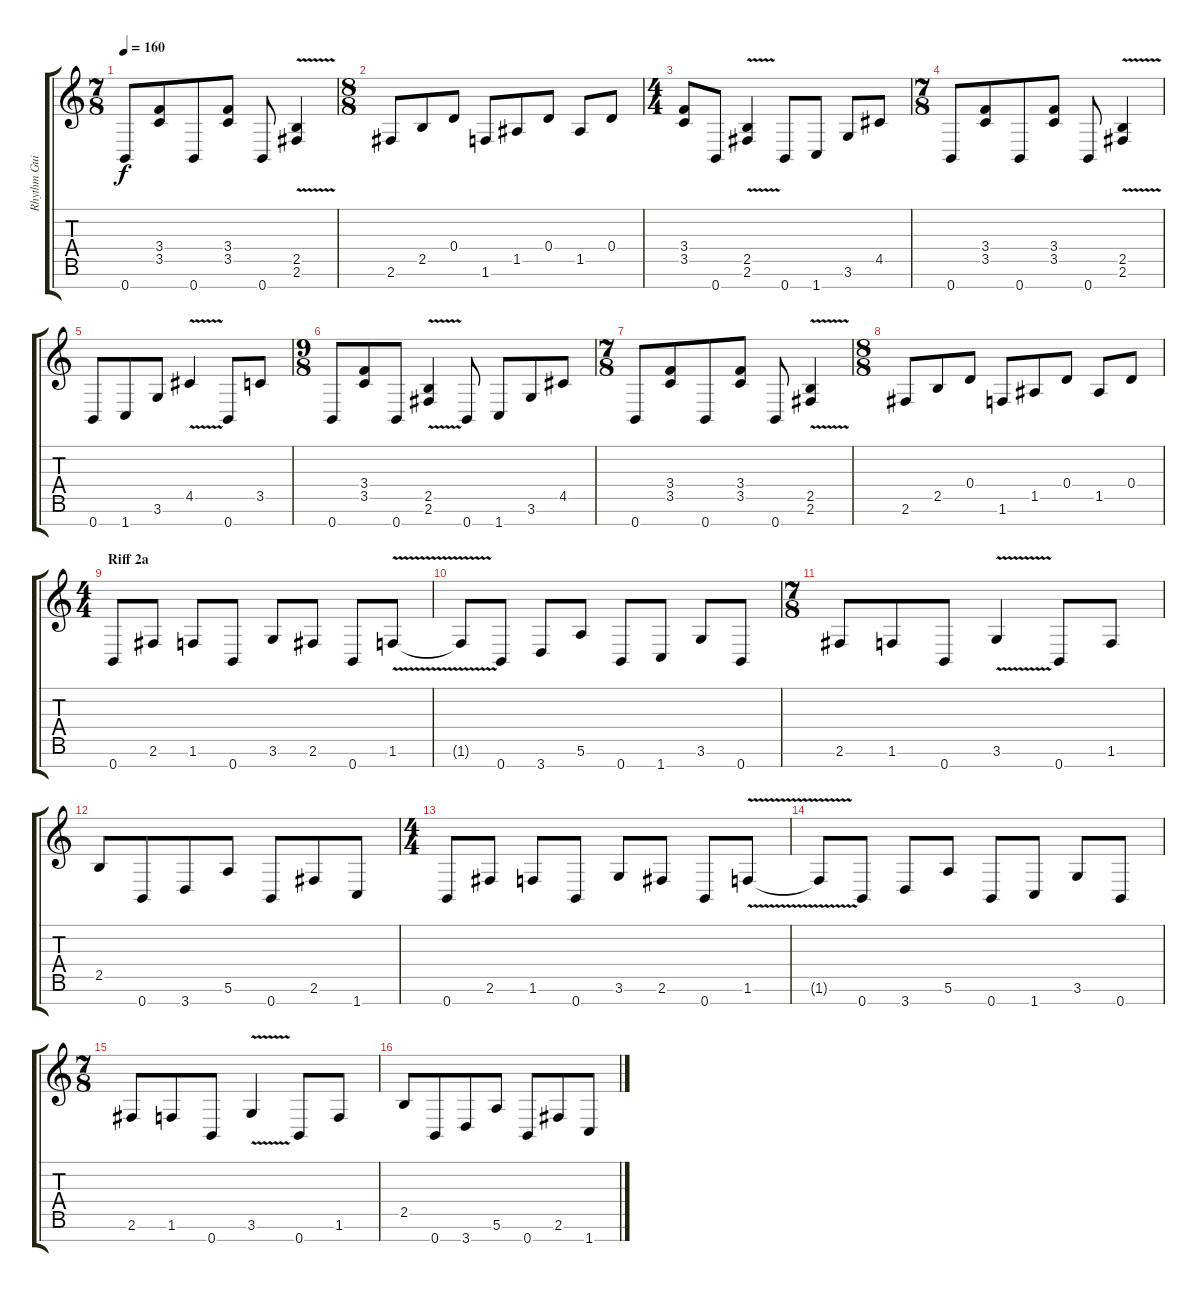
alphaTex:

\track ("Rhythm Guitar R" "Rhythm Gui") {instrument distortionguitar}
\staff {score tabs}
\tuning (E4 B3 G3 D3 A2 E2 B1) {hide}
\ts (7 8)
\tempo 160
\clef g2
\ks c
0.7.8{dy f} (3.4 3.5).8 0.7.8 (3.4 3.5).8 0.7.8 (2.5{v} 2.6{v}).4 |
\ts (8 8)
2.6.8 2.5.8 0.4.8 1.6.8 1.5.8 0.4.8 1.5.8 0.4.8 |
\ts (4 4)
(3.4 3.5).8 0.7.8 (2.5{v} 2.6{v}).4 0.7.8 1.7.8 3.6.8 4.5.8 |
\ts (7 8)
0.7.8 (3.4 3.5).8 0.7.8 (3.4 3.5).8 0.7.8 (2.5{v} 2.6{v}).4 |
0.7.8 1.7.8 3.6.8 4.5{v}.4 0.7.8 3.5.8 |
\ts (9 8)
0.7.8 (3.4 3.5).8 0.7.8 (2.5{v} 2.6{v}).4 0.7.8 1.7.8 3.6.8 4.5.8 |
\ts (7 8)
0.7.8 (3.4 3.5).8 0.7.8 (3.4 3.5).8 0.7.8 (2.5{v} 2.6{v}).4 |
\ts (8 8)
2.6.8 2.5.8 0.4.8 1.6.8 1.5.8 0.4.8 1.5.8 0.4.8 |
\ts (4 4)
\section ("" "Riff 2a")
0.7.8 2.6.8 1.6.8 0.7.8 3.6.8 2.6.8 0.7.8 1.6{v}.8 |
1.6{t}.8 0.7.8 3.7.8 5.6.8 0.7.8 1.7.8 3.6.8 0.7.8 |
\ts (7 8)
2.6.8 1.6.8 0.7.8 3.6{v}.4 0.7.8 1.6.8 |
2.5.8 0.7.8 3.7.8 5.6.8 0.7.8 2.6.8 1.7.8 |
\ts (4 4)
0.7.8 2.6.8 1.6.8 0.7.8 3.6.8 2.6.8 0.7.8 1.6{v}.8 |
1.6{t}.8 0.7.8 3.7.8 5.6.8 0.7.8 1.7.8 3.6.8 0.7.8 |
\ts (7 8)
2.6.8 1.6.8 0.7.8 3.6{v}.4 0.7.8 1.6.8 |
2.5.8 0.7.8 3.7.8 5.6.8 0.7.8 2.6.8 1.7.8
